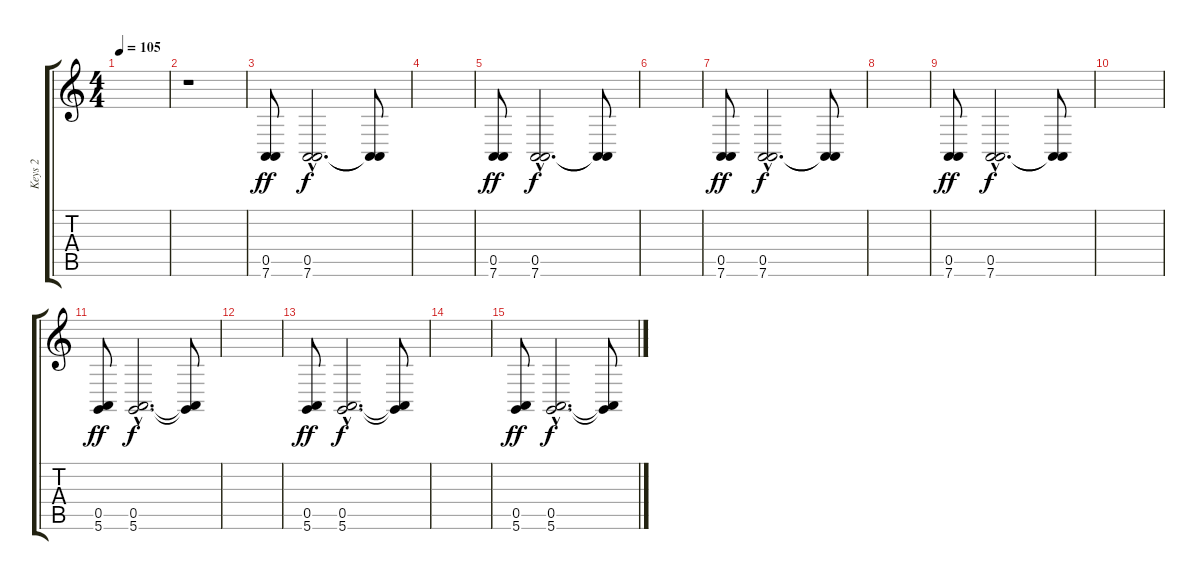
\track ("Keys 2" "Keys 2") {instrument timpani}
\staff {score tabs}
\tuning (E4 B3 G3 D3 A2 D2) {hide}
\ts (4 4)
\tempo 105
\clef g2
\ks c
|
r.1 |
(0.5 7.6).8{dy ff} (0.5{hac} 7.6{hac}).2{d dy f} (0.5{t} 7.6{t}).8 |
|
(0.5 7.6).8{dy ff} (0.5{hac} 7.6{hac}).2{d dy f} (0.5{t} 7.6{t}).8 |
|
(0.5 7.6).8{dy ff} (0.5{hac} 7.6{hac}).2{d dy f} (0.5{t} 7.6{t}).8 |
|
(0.5 7.6).8{dy ff} (0.5{hac} 7.6{hac}).2{d dy f} (0.5{t} 7.6{t}).8 |
|
(0.5 5.6).8{dy ff} (0.5{hac} 5.6{hac}).2{d dy f} (0.5{t} 5.6{t}).8 |
|
(0.5 5.6).8{dy ff} (0.5{hac} 5.6{hac}).2{d dy f} (0.5{t} 5.6{t}).8 |
|
(0.5 5.6).8{dy ff} (0.5{hac} 5.6{hac}).2{d dy f} (0.5{t} 5.6{t}).8
